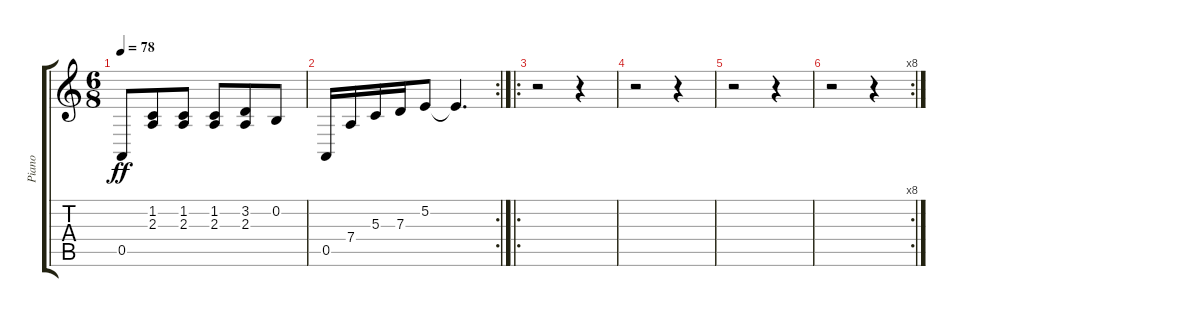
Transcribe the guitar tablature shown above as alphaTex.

\track ("Piano" "Piano") {instrument acousticgrandpiano}
\staff {score tabs}
\tuning (E4 B3 G3 D3 A2 E2) {hide}
\ts (6 8)
\tempo 78
\clef g2
\ks c
0.5.8{dy ff} (1.2 2.3).8 (1.2 2.3).8 (1.2 2.3).8 (3.2 2.3).8 0.2.8 |
\rc 2
0.5.16 7.4.16 5.3.16 7.3.16 5.2.8 5.2{t}.4{d} |
\ro
r.2 r.4 |
r.2 r.4 |
r.2 r.4 |
\rc 8
r.2 r.4
